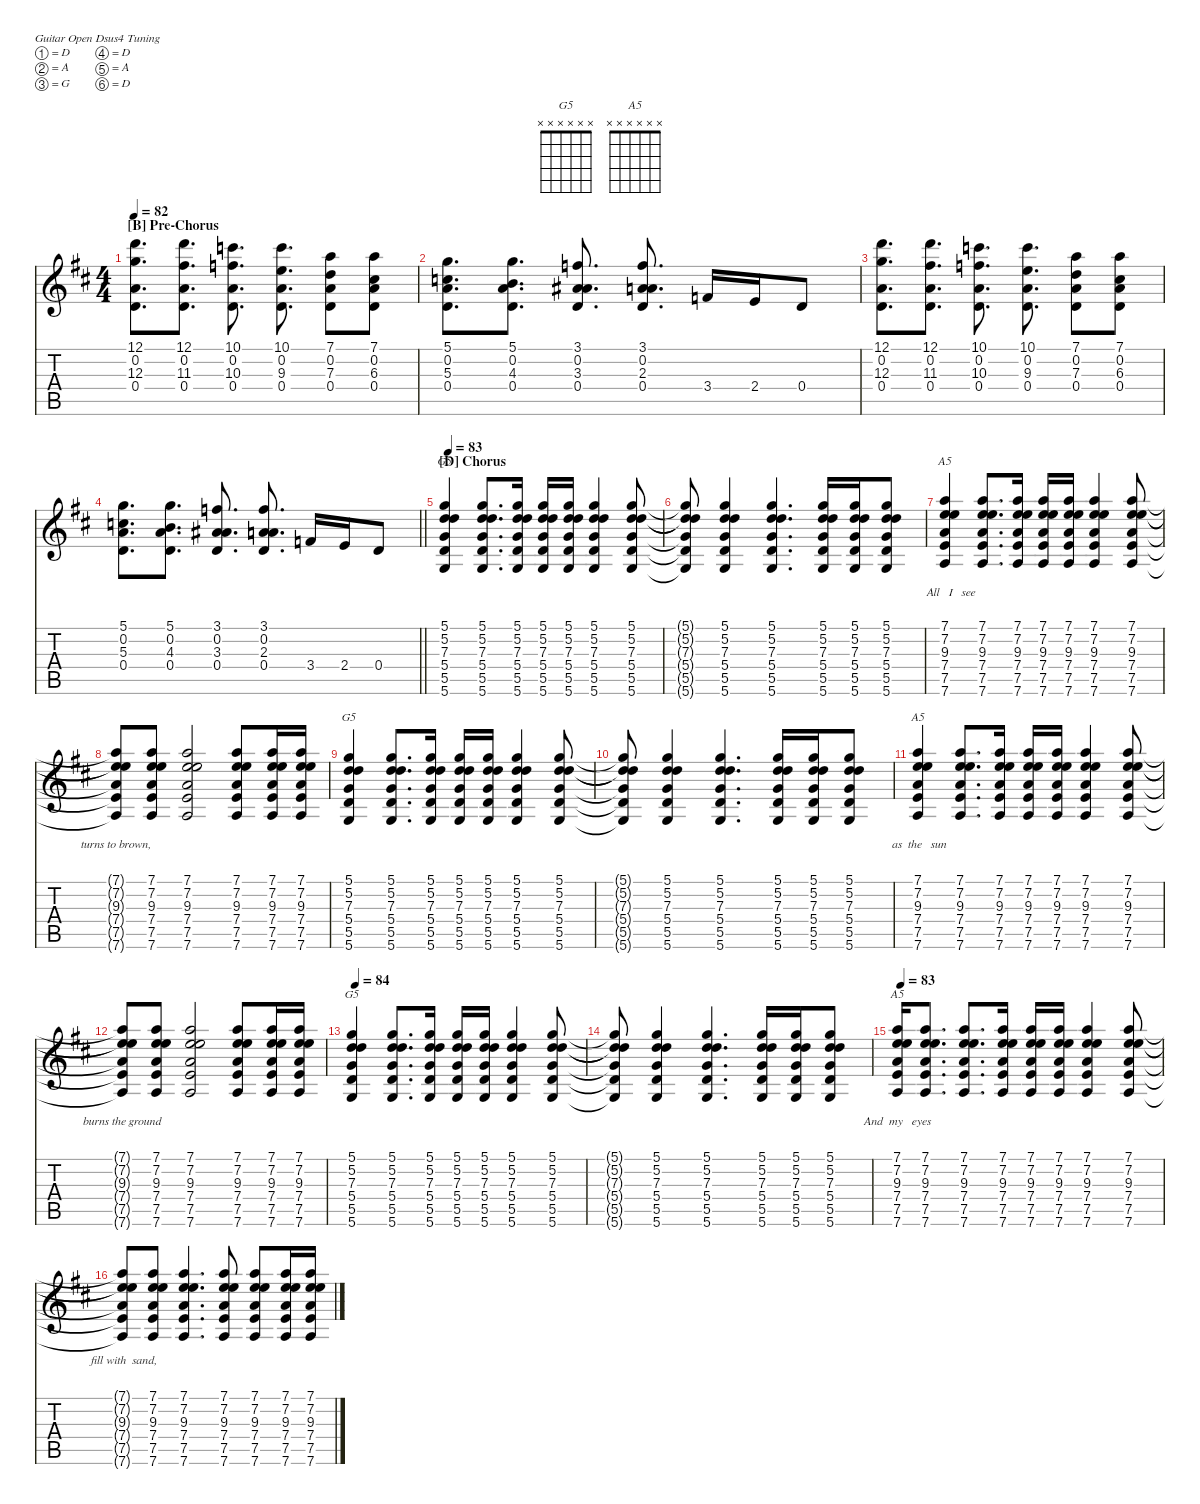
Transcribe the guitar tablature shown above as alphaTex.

\defaultSystemsLayout 4
\hideDynamics
\bracketExtendMode nobrackets
\singleTrackTrackNamePolicy hidden
\multiTrackTrackNamePolicy hidden
\otherSystemsTrackNameOrientation horizontal
\track ("Guitar1-DADGAD" "Gt") {defaultSystemsLayout 8 mute instrument distortionguitar}
\staff {score tabs}
\tuning (D4 A3 G3 D3 A2 D2)
\chord ("G5" 5 5 7 5 5 5) {firstfret 5 showfingering false barre (5 5 5 5)}
\chord ("A5" 7 7 9 7 7 7) {firstfret 7 showfingering false barre (7 7 7 7)}
\chord ("G5" x x x x x x)
\chord ("A5" x x x x x x)
\ts (4 4)
\section ("B" "Pre-Chorus")
\tempo 82
\clef g2
\ks d
(12.1{acc forcenatural} 0.2{acc forcenatural} 12.3{acc forcenatural} 0.4{acc forcenatural}).8{d dy f} (12.1{acc forcenatural} 0.2{acc forcenatural} 11.3{acc #} 0.4{acc forcenatural}).8{d} (10.1{acc forcenatural} 0.2{acc forcenatural} 10.3{acc forcenatural} 0.4{acc forcenatural}).8{d} (10.1{acc forcenatural} 0.2{acc forcenatural} 9.3{acc forcenatural} 0.4{acc forcenatural}).8{d} (7.1{acc forcenatural} 0.2{acc forcenatural} 7.3{acc forcenatural} 0.4{acc forcenatural}).8 (7.1{acc forcenatural} 0.2{acc forcenatural} 6.3{acc #} 0.4{acc forcenatural}).8 |
(5.1{acc forcenatural} 0.2{acc forcenatural} 5.3{acc forcenatural} 0.4{acc forcenatural}).8{d} (5.1{acc forcenatural} 0.2{acc forcenatural} 4.3{acc forcenatural} 0.4{acc forcenatural}).8{d} (3.1{acc forcenatural} 0.2{acc forcenatural} 3.3{acc #} 0.4{acc forcenatural}).8{d} (3.1{acc forcenatural} 0.2{acc forcenatural} 2.3{acc forcenatural} 0.4{acc forcenatural}).8{d} 3.4{acc forcenatural}.16 2.4{acc forcenatural}.16 0.4{acc forcenatural}.8 |
(12.1{acc forcenatural} 0.2{acc forcenatural} 12.3{acc forcenatural} 0.4{acc forcenatural}).8{d} (12.1{acc forcenatural} 0.2{acc forcenatural} 11.3{acc #} 0.4{acc forcenatural}).8{d} (10.1{acc forcenatural} 0.2{acc forcenatural} 10.3{acc forcenatural} 0.4{acc forcenatural}).8{d} (10.1{acc forcenatural} 0.2{acc forcenatural} 9.3{acc forcenatural} 0.4{acc forcenatural}).8{d} (7.1{acc forcenatural} 0.2{acc forcenatural} 7.3{acc forcenatural} 0.4{acc forcenatural}).8 (7.1{acc forcenatural} 0.2{acc forcenatural} 6.3{acc #} 0.4{acc forcenatural}).8 |
\barLineRight lightlight
(5.1{acc forcenatural} 0.2{acc forcenatural} 5.3{acc forcenatural} 0.4{acc forcenatural}).8{d} (5.1{acc forcenatural} 0.2{acc forcenatural} 4.3{acc forcenatural} 0.4{acc forcenatural}).8{d} (3.1{acc forcenatural} 0.2{acc forcenatural} 3.3{acc #} 0.4{acc forcenatural}).8{d} (3.1{acc forcenatural} 0.2{acc forcenatural} 2.3{acc forcenatural} 0.4{acc forcenatural}).8{d} 3.4{acc forcenatural}.16 2.4{acc forcenatural}.16 0.4{acc forcenatural}.8 |
\section ("D" "Chorus")
\tempo 83
(5.1{acc forcenatural} 5.2{acc forcenatural} 7.3{acc forcenatural} 5.4{acc forcenatural} 5.5{acc forcenatural} 5.6{acc forcenatural}).4{ch "G5"} (5.1{acc forcenatural} 5.2{acc forcenatural} 7.3{acc forcenatural} 5.4{acc forcenatural} 5.5{acc forcenatural} 5.6{acc forcenatural}).8{d} (5.1{acc forcenatural} 5.2{acc forcenatural} 7.3{acc forcenatural} 5.4{acc forcenatural} 5.5{acc forcenatural} 5.6{acc forcenatural}).16 (5.1{acc forcenatural} 5.2{acc forcenatural} 7.3{acc forcenatural} 5.4{acc forcenatural} 5.5{acc forcenatural} 5.6{acc forcenatural}).16 (5.1{acc forcenatural} 5.2{acc forcenatural} 7.3{acc forcenatural} 5.4{acc forcenatural} 5.5{acc forcenatural} 5.6{acc forcenatural}).16 (5.1{acc forcenatural} 5.2{acc forcenatural} 7.3{acc forcenatural} 5.4{acc forcenatural} 5.5{acc forcenatural} 5.6{acc forcenatural}).4 (5.1{acc forcenatural} 5.2{acc forcenatural} 7.3{acc forcenatural} 5.4{acc forcenatural} 5.5{acc forcenatural} 5.6{acc forcenatural}).8 |
(5.1{t acc forcenatural} 5.2{t acc forcenatural} 7.3{t acc forcenatural} 5.4{t acc forcenatural} 5.5{t acc forcenatural} 5.6{t acc forcenatural}).8 (5.1{acc forcenatural} 5.2{acc forcenatural} 7.3{acc forcenatural} 5.4{acc forcenatural} 5.5{acc forcenatural} 5.6{acc forcenatural}).4 (5.1{acc forcenatural} 5.2{acc forcenatural} 7.3{acc forcenatural} 5.4{acc forcenatural} 5.5{acc forcenatural} 5.6{acc forcenatural}).4{d} (5.1{acc forcenatural} 5.2{acc forcenatural} 7.3{acc forcenatural} 5.4{acc forcenatural} 5.5{acc forcenatural} 5.6{acc forcenatural}).16 (5.1{acc forcenatural} 5.2{acc forcenatural} 7.3{acc forcenatural} 5.4{acc forcenatural} 5.5{acc forcenatural} 5.6{acc forcenatural}).16 (5.1{acc forcenatural} 5.2{acc forcenatural} 7.3{acc forcenatural} 5.4{acc forcenatural} 5.5{acc forcenatural} 5.6{acc forcenatural}).8 |
(7.1{acc forcenatural} 7.2{acc forcenatural} 9.3{acc forcenatural} 7.4{acc forcenatural} 7.5{acc forcenatural} 7.6{acc forcenatural}).4{ch "A5" lyrics (0 "") lyrics (1 "    All   I   see ") lyrics (2 "") lyrics (3 "") lyrics (4 "")} (7.1{acc forcenatural} 7.2{acc forcenatural} 9.3{acc forcenatural} 7.4{acc forcenatural} 7.5{acc forcenatural} 7.6{acc forcenatural}).8{d} (7.1{acc forcenatural} 7.2{acc forcenatural} 9.3{acc forcenatural} 7.4{acc forcenatural} 7.5{acc forcenatural} 7.6{acc forcenatural}).16 (7.1{acc forcenatural} 7.2{acc forcenatural} 9.3{acc forcenatural} 7.4{acc forcenatural} 7.5{acc forcenatural} 7.6{acc forcenatural}).16 (7.1{acc forcenatural} 7.2{acc forcenatural} 9.3{acc forcenatural} 7.4{acc forcenatural} 7.5{acc forcenatural} 7.6{acc forcenatural}).16 (7.1{acc forcenatural} 7.2{acc forcenatural} 9.3{acc forcenatural} 7.4{acc forcenatural} 7.5{acc forcenatural} 7.6{acc forcenatural}).4 (7.1{acc forcenatural} 7.2{acc forcenatural} 9.3{acc forcenatural} 7.4{acc forcenatural} 7.5{acc forcenatural} 7.6{acc forcenatural}).8 |
(7.1{t acc forcenatural} 7.2{t acc forcenatural} 9.3{t acc forcenatural} 7.4{t acc forcenatural} 7.5{t acc forcenatural} 7.6{t acc forcenatural}).8{lyrics (0 "") lyrics (1 "turns to brown,") lyrics (2 "") lyrics (3 "") lyrics (4 "")} (7.1{acc forcenatural} 7.2{acc forcenatural} 9.3{acc forcenatural} 7.4{acc forcenatural} 7.5{acc forcenatural} 7.6{acc forcenatural}).8 (7.1{acc forcenatural} 7.2{acc forcenatural} 9.3{acc forcenatural} 7.4{acc forcenatural} 7.5{acc forcenatural} 7.6{acc forcenatural}).2 (7.1{acc forcenatural} 7.2{acc forcenatural} 9.3{acc forcenatural} 7.4{acc forcenatural} 7.5{acc forcenatural} 7.6{acc forcenatural}).8 (7.1{acc forcenatural} 7.2{acc forcenatural} 9.3{acc forcenatural} 7.4{acc forcenatural} 7.5{acc forcenatural} 7.6{acc forcenatural}).16 (7.1{acc forcenatural} 7.2{acc forcenatural} 9.3{acc forcenatural} 7.4{acc forcenatural} 7.5{acc forcenatural} 7.6{acc forcenatural}).16 |
(5.1{acc forcenatural} 5.2{acc forcenatural} 7.3{acc forcenatural} 5.4{acc forcenatural} 5.5{acc forcenatural} 5.6{acc forcenatural}).4{ch "G5"} (5.1{acc forcenatural} 5.2{acc forcenatural} 7.3{acc forcenatural} 5.4{acc forcenatural} 5.5{acc forcenatural} 5.6{acc forcenatural}).8{d} (5.1{acc forcenatural} 5.2{acc forcenatural} 7.3{acc forcenatural} 5.4{acc forcenatural} 5.5{acc forcenatural} 5.6{acc forcenatural}).16 (5.1{acc forcenatural} 5.2{acc forcenatural} 7.3{acc forcenatural} 5.4{acc forcenatural} 5.5{acc forcenatural} 5.6{acc forcenatural}).16 (5.1{acc forcenatural} 5.2{acc forcenatural} 7.3{acc forcenatural} 5.4{acc forcenatural} 5.5{acc forcenatural} 5.6{acc forcenatural}).16 (5.1{acc forcenatural} 5.2{acc forcenatural} 7.3{acc forcenatural} 5.4{acc forcenatural} 5.5{acc forcenatural} 5.6{acc forcenatural}).4 (5.1{acc forcenatural} 5.2{acc forcenatural} 7.3{acc forcenatural} 5.4{acc forcenatural} 5.5{acc forcenatural} 5.6{acc forcenatural}).8 |
(5.1{t acc forcenatural} 5.2{t acc forcenatural} 7.3{t acc forcenatural} 5.4{t acc forcenatural} 5.5{t acc forcenatural} 5.6{t acc forcenatural}).8 (5.1{acc forcenatural} 5.2{acc forcenatural} 7.3{acc forcenatural} 5.4{acc forcenatural} 5.5{acc forcenatural} 5.6{acc forcenatural}).4 (5.1{acc forcenatural} 5.2{acc forcenatural} 7.3{acc forcenatural} 5.4{acc forcenatural} 5.5{acc forcenatural} 5.6{acc forcenatural}).4{d} (5.1{acc forcenatural} 5.2{acc forcenatural} 7.3{acc forcenatural} 5.4{acc forcenatural} 5.5{acc forcenatural} 5.6{acc forcenatural}).16 (5.1{acc forcenatural} 5.2{acc forcenatural} 7.3{acc forcenatural} 5.4{acc forcenatural} 5.5{acc forcenatural} 5.6{acc forcenatural}).16 (5.1{acc forcenatural} 5.2{acc forcenatural} 7.3{acc forcenatural} 5.4{acc forcenatural} 5.5{acc forcenatural} 5.6{acc forcenatural}).8 |
(7.1{acc forcenatural} 7.2{acc forcenatural} 9.3{acc forcenatural} 7.4{acc forcenatural} 7.5{acc forcenatural} 7.6{acc forcenatural}).4{ch "A5" lyrics (0 "") lyrics (1 " as  the   sun ") lyrics (2 "") lyrics (3 "") lyrics (4 "")} (7.1{acc forcenatural} 7.2{acc forcenatural} 9.3{acc forcenatural} 7.4{acc forcenatural} 7.5{acc forcenatural} 7.6{acc forcenatural}).8{d} (7.1{acc forcenatural} 7.2{acc forcenatural} 9.3{acc forcenatural} 7.4{acc forcenatural} 7.5{acc forcenatural} 7.6{acc forcenatural}).16 (7.1{acc forcenatural} 7.2{acc forcenatural} 9.3{acc forcenatural} 7.4{acc forcenatural} 7.5{acc forcenatural} 7.6{acc forcenatural}).16 (7.1{acc forcenatural} 7.2{acc forcenatural} 9.3{acc forcenatural} 7.4{acc forcenatural} 7.5{acc forcenatural} 7.6{acc forcenatural}).16 (7.1{acc forcenatural} 7.2{acc forcenatural} 9.3{acc forcenatural} 7.4{acc forcenatural} 7.5{acc forcenatural} 7.6{acc forcenatural}).4 (7.1{acc forcenatural} 7.2{acc forcenatural} 9.3{acc forcenatural} 7.4{acc forcenatural} 7.5{acc forcenatural} 7.6{acc forcenatural}).8 |
(7.1{t acc forcenatural} 7.2{t acc forcenatural} 9.3{t acc forcenatural} 7.4{t acc forcenatural} 7.5{t acc forcenatural} 7.6{t acc forcenatural}).8{lyrics (0 "") lyrics (1 "burns the ground") lyrics (2 "") lyrics (3 "") lyrics (4 "")} (7.1{acc forcenatural} 7.2{acc forcenatural} 9.3{acc forcenatural} 7.4{acc forcenatural} 7.5{acc forcenatural} 7.6{acc forcenatural}).8 (7.1{acc forcenatural} 7.2{acc forcenatural} 9.3{acc forcenatural} 7.4{acc forcenatural} 7.5{acc forcenatural} 7.6{acc forcenatural}).2 (7.1{acc forcenatural} 7.2{acc forcenatural} 9.3{acc forcenatural} 7.4{acc forcenatural} 7.5{acc forcenatural} 7.6{acc forcenatural}).8 (7.1{acc forcenatural} 7.2{acc forcenatural} 9.3{acc forcenatural} 7.4{acc forcenatural} 7.5{acc forcenatural} 7.6{acc forcenatural}).16 (7.1{acc forcenatural} 7.2{acc forcenatural} 9.3{acc forcenatural} 7.4{acc forcenatural} 7.5{acc forcenatural} 7.6{acc forcenatural}).16 |
\tempo 84
(5.1{acc forcenatural} 5.2{acc forcenatural} 7.3{acc forcenatural} 5.4{acc forcenatural} 5.5{acc forcenatural} 5.6{acc forcenatural}).4{ch "G5"} (5.1{acc forcenatural} 5.2{acc forcenatural} 7.3{acc forcenatural} 5.4{acc forcenatural} 5.5{acc forcenatural} 5.6{acc forcenatural}).8{d} (5.1{acc forcenatural} 5.2{acc forcenatural} 7.3{acc forcenatural} 5.4{acc forcenatural} 5.5{acc forcenatural} 5.6{acc forcenatural}).16 (5.1{acc forcenatural} 5.2{acc forcenatural} 7.3{acc forcenatural} 5.4{acc forcenatural} 5.5{acc forcenatural} 5.6{acc forcenatural}).16 (5.1{acc forcenatural} 5.2{acc forcenatural} 7.3{acc forcenatural} 5.4{acc forcenatural} 5.5{acc forcenatural} 5.6{acc forcenatural}).16 (5.1{acc forcenatural} 5.2{acc forcenatural} 7.3{acc forcenatural} 5.4{acc forcenatural} 5.5{acc forcenatural} 5.6{acc forcenatural}).4 (5.1{acc forcenatural} 5.2{acc forcenatural} 7.3{acc forcenatural} 5.4{acc forcenatural} 5.5{acc forcenatural} 5.6{acc forcenatural}).8 |
(5.1{t acc forcenatural} 5.2{t acc forcenatural} 7.3{t acc forcenatural} 5.4{t acc forcenatural} 5.5{t acc forcenatural} 5.6{t acc forcenatural}).8 (5.1{acc forcenatural} 5.2{acc forcenatural} 7.3{acc forcenatural} 5.4{acc forcenatural} 5.5{acc forcenatural} 5.6{acc forcenatural}).4 (5.1{acc forcenatural} 5.2{acc forcenatural} 7.3{acc forcenatural} 5.4{acc forcenatural} 5.5{acc forcenatural} 5.6{acc forcenatural}).4{d} (5.1{acc forcenatural} 5.2{acc forcenatural} 7.3{acc forcenatural} 5.4{acc forcenatural} 5.5{acc forcenatural} 5.6{acc forcenatural}).16 (5.1{acc forcenatural} 5.2{acc forcenatural} 7.3{acc forcenatural} 5.4{acc forcenatural} 5.5{acc forcenatural} 5.6{acc forcenatural}).16 (5.1{acc forcenatural} 5.2{acc forcenatural} 7.3{acc forcenatural} 5.4{acc forcenatural} 5.5{acc forcenatural} 5.6{acc forcenatural}).8 |
\tempo 83
(7.1{acc forcenatural} 7.2{acc forcenatural} 9.3{acc forcenatural} 7.4{acc forcenatural} 7.5{acc forcenatural} 7.6{acc forcenatural}).16{ch "A5" lyrics (0 "") lyrics (1 "And  my   eyes") lyrics (2 "") lyrics (3 "") lyrics (4 "")} (7.1{acc forcenatural} 7.2{acc forcenatural} 9.3{acc forcenatural} 7.4{acc forcenatural} 7.5{acc forcenatural} 7.6{acc forcenatural}).8{d} (7.1{acc forcenatural} 7.2{acc forcenatural} 9.3{acc forcenatural} 7.4{acc forcenatural} 7.5{acc forcenatural} 7.6{acc forcenatural}).8{d} (7.1{acc forcenatural} 7.2{acc forcenatural} 9.3{acc forcenatural} 7.4{acc forcenatural} 7.5{acc forcenatural} 7.6{acc forcenatural}).16 (7.1{acc forcenatural} 7.2{acc forcenatural} 9.3{acc forcenatural} 7.4{acc forcenatural} 7.5{acc forcenatural} 7.6{acc forcenatural}).16 (7.1{acc forcenatural} 7.2{acc forcenatural} 9.3{acc forcenatural} 7.4{acc forcenatural} 7.5{acc forcenatural} 7.6{acc forcenatural}).16 (7.1{acc forcenatural} 7.2{acc forcenatural} 9.3{acc forcenatural} 7.4{acc forcenatural} 7.5{acc forcenatural} 7.6{acc forcenatural}).4 (7.1{acc forcenatural} 7.2{acc forcenatural} 9.3{acc forcenatural} 7.4{acc forcenatural} 7.5{acc forcenatural} 7.6{acc forcenatural}).8 |
(7.1{t acc forcenatural} 7.2{t acc forcenatural} 9.3{t acc forcenatural} 7.4{t acc forcenatural} 7.5{t acc forcenatural} 7.6{t acc forcenatural}).8{lyrics (0 "") lyrics (1 " fill with  sand,     ") lyrics (2 "") lyrics (3 "") lyrics (4 "")} (7.1{acc forcenatural} 7.2{acc forcenatural} 9.3{acc forcenatural} 7.4{acc forcenatural} 7.5{acc forcenatural} 7.6{acc forcenatural}).8 (7.1{acc forcenatural} 7.2{acc forcenatural} 9.3{acc forcenatural} 7.4{acc forcenatural} 7.5{acc forcenatural} 7.6{acc forcenatural}).4{d} (7.1{acc forcenatural} 7.2{acc forcenatural} 9.3{acc forcenatural} 7.4{acc forcenatural} 7.5{acc forcenatural} 7.6{acc forcenatural}).8 (7.1{acc forcenatural} 7.2{acc forcenatural} 9.3{acc forcenatural} 7.4{acc forcenatural} 7.5{acc forcenatural} 7.6{acc forcenatural}).8 (7.1{acc forcenatural} 7.2{acc forcenatural} 9.3{acc forcenatural} 7.4{acc forcenatural} 7.5{acc forcenatural} 7.6{acc forcenatural}).16 (7.1{acc forcenatural} 7.2{acc forcenatural} 9.3{acc forcenatural} 7.4{acc forcenatural} 7.5{acc forcenatural} 7.6{acc forcenatural}).16
